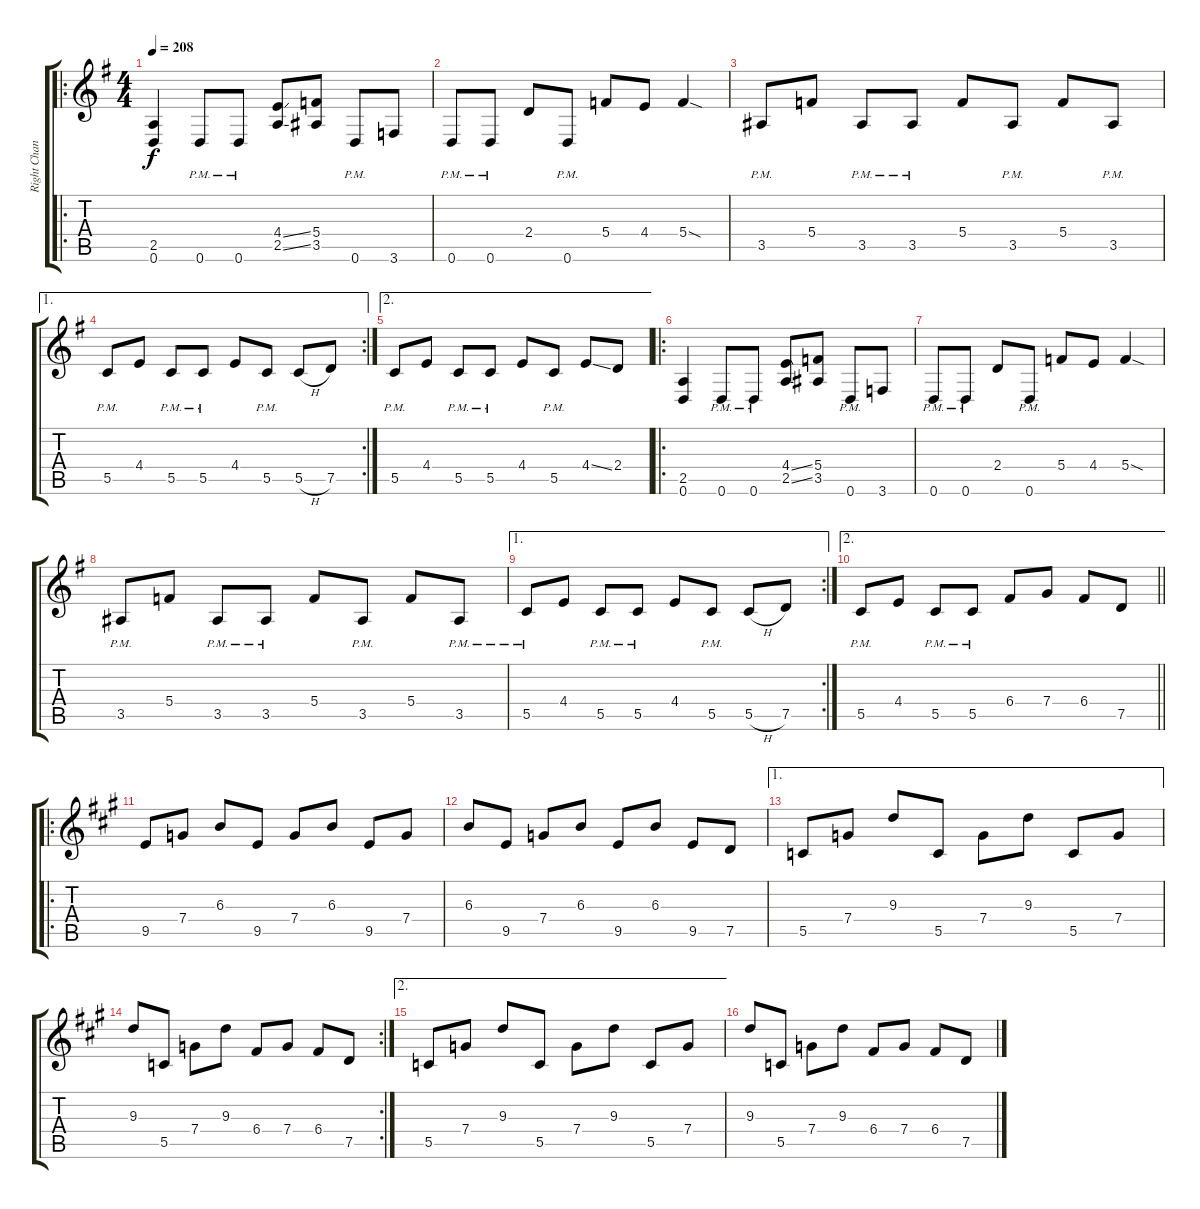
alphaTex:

\track ("Right Channel/Solo 1" "Right Chan") {instrument overdrivenguitar}
\staff {score tabs}
\tuning (D4 A3 F3 C3 G2 D2) {hide}
\ro
\ts (4 4)
\tempo 208
\clef g2
\ks g
(2.5 0.6).4{dy f} 0.6{pm}.8 0.6{pm}.8 (4.4{ss} 2.5{ss}).8 (5.4 3.5).8 0.6{pm}.8 3.6.8 |
0.6{pm}.8 0.6{pm}.8 2.4.8 0.6{pm}.8 5.4.8 4.4.8 5.4{sod}.4 |
3.5{pm}.8 5.4.8 3.5{pm}.8 3.5{pm}.8 5.4.8 3.5{pm}.8 5.4.8 3.5{pm}.8 |
\ae 1
\rc 2
5.5{pm}.8 4.4.8 5.5{pm}.8 5.5{pm}.8 4.4.8 5.5{pm}.8 5.5{h}.8 7.5.8 |
\ae 2
5.5{pm}.8 4.4.8 5.5{pm}.8 5.5{pm}.8 4.4.8 5.5{pm}.8 4.4{ss}.8 2.4.8 |
\ro
(2.5 0.6).4 0.6{pm}.8 0.6{pm}.8 (4.4{ss} 2.5{ss}).8 (5.4 3.5).8 0.6{pm}.8 3.6.8 |
0.6{pm}.8 0.6{pm}.8 2.4.8 0.6{pm}.8 5.4.8 4.4.8 5.4{sod}.4 |
3.5{pm}.8 5.4.8 3.5{pm}.8 3.5{pm}.8 5.4.8 3.5{pm}.8 5.4.8 3.5{pm}.8 |
\ae 1
\rc 2
5.5{pm}.8 4.4.8 5.5{pm}.8 5.5{pm}.8 4.4.8 5.5{pm}.8 5.5{h}.8 7.5.8 |
\ae 2
\barLineRight lightlight
5.5{pm}.8 4.4.8 5.5{pm}.8 5.5{pm}.8 6.4.8 7.4.8 6.4.8 7.5.8 |
\ro
\ks a
9.5.8 7.4.8 6.3.8 9.5.8 7.4.8 6.3.8 9.5.8 7.4.8 |
6.3.8 9.5.8 7.4.8 6.3.8 9.5.8 6.3.8 9.5.8 7.5.8 |
\ae 1
5.5.8 7.4.8 9.3.8 5.5.8 7.4.8 9.3.8 5.5.8 7.4.8 |
\rc 2
9.3.8 5.5.8 7.4.8 9.3.8 6.4.8 7.4.8 6.4.8 7.5.8 |
\ae 2
5.5.8 7.4.8 9.3.8 5.5.8 7.4.8 9.3.8 5.5.8 7.4.8 |
9.3.8 5.5.8 7.4.8 9.3.8 6.4.8 7.4.8 6.4.8 7.5.8
